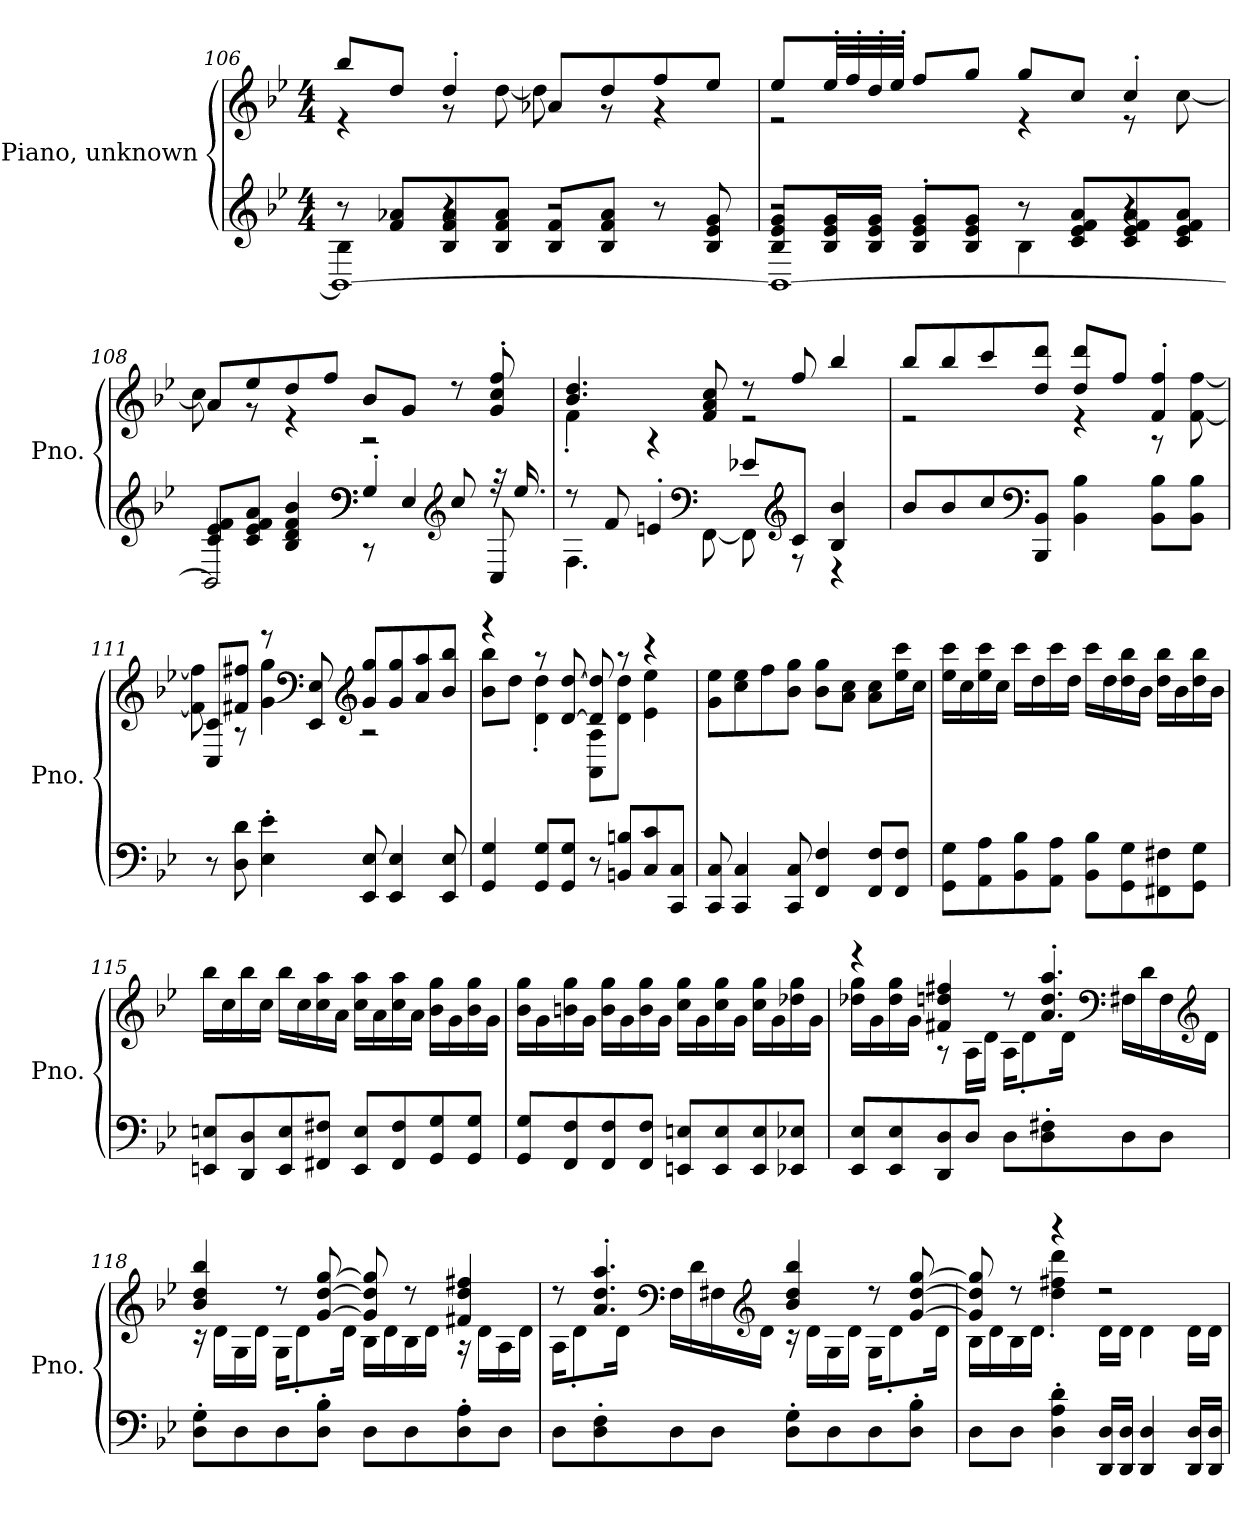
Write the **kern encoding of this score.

**kern	**kern
*part1	*part1
*staff2	*staff1
*I"Piano, unknown	*
*I'Pno.	*
*clefG2	*clefG2
*k[b-e-]	*k[b-e-]
*M4/4	*M4/4
=106	=106
*^	*^
*	*^	*	*
8r	4B-\	1BB-_	8bb-/L	4r
8f/ 8a-X/L	.	.	8dd/J	.
8B-/ 8f/ 8a-/	4r	.	4dd'/	8r
8B-/ 8f/ 8a-/J	.	.	.	[8dd\
8B-/ 8f/L	2r	.	8a-X/L	8dd\]
8B-/ 8f/ 8a-/J	.	.	8dd/	8r
8r	.	.	8ff/	4r
8B-/ 8e-/ 8g/	.	.	8ee-/J	.
=107	=107	=107	=107	=107
8B-/ 8e-/ 8g/L	2r	1BB-_	8ee-/L	2r
16B-/ 16e-/ 16g/L	.	.	32ee-'/LL	.
.	.	.	32ff'/	.
16B-/ 16e-/ 16g/JJ	.	.	32dd'/	.
.	.	.	32ee-'/JJJ	.
8B-/' 8e-/' 8g/'L	.	.	8ff/L	.
8B-/ 8e-/ 8g/J	.	.	8gg/J	.
8r	4B-\	.	8gg/L	4r
8c/ 8e-/ 8f/ 8a/L	.	.	8cc/J	.
8c/ 8e-/ 8f/ 8a/	4r	.	4cc'/	8r
8c/ 8e-/ 8f/ 8a/J	.	.	.	[8cc\
*	*v	*v	*	*
!!LO:LB:g=z	!!
=108	=108	=108	=108
8c/ 8e-/ 8f/L	2BB-/]	8a/L	8cc\]
8c/ 8e-/ 8f/ 8a/J	.	8ee-/	8r
4B-/ 4d/ 4f/ 4b-/	.	8dd/	4r
.	.	8ff/J	.
*clefF4	*	*	*
4G'/	8r	8b-/L	2r
.	4E-/	8g/J	.
*clefG2	*	*	*
8cc/	.	8r	.
32r	8C/	8g/' 8cc/' 8ff/'	.
16.ee-/	.	.	.
=109	=109	=109	=109
8r	4.F\	4.b-/ 4.dd/	4f'\
8f/	.	.	.
4en'/	.	.	4r
*clefF4	*	*	*
.	[8FF\	8f/ 8a/ 8cc/	.
8e-X/L	8FF\]	8r	2r
*clefG2	*	*	*
8c/J	8r	8ff/	.
4B-/ 4b-/	4r	4bb-/	.
*v	*v	*	*
=110	=110	=110
8b-/L	8bb-/L	2r
8b-/	8bb-/	.
8cc/	8ccc/	.
*clefF4	*	*
8BBB-/ 8BB-/J	8dd/ 8ddd/J	.
4BB-\ 4B-\	8dd/ 8ddd/L	4r
.	8ff/J	.
8BB-\ 8B-\L	4f/' 4ff/'	8r
8BB-\ 8B-\J	.	[8f\ [8ff\
!!LO:LB:g=z	!!
=111	=111	=111
8r	8C/ 8c/L	8f\] 8ff\]
8D\ 8d\	8f#X/ 8ff#X/J	8r
4E-\' 4e-\'	8r	4g\ 4gg\
*	*clefF4	*
.	8EE-/ 8E-/	.
*	*clefG2	*
8EE-/ 8E-/	8g/ 8gg/L	2r
4EE-/ 4E-/	8g/ 8gg/	.
.	8a/ 8aa/	.
8EE-/ 8E-/	8b-/ 8bb-/J	.
=112	=112	=112
4GG/ 4G/	4r	8b-\ 8bb-\L
.	.	8dd\J
8GG/ 8G/L	8r	4d\' 4dd\'
8GG/ 8G/J	[8d/ [8dd/	.
8r	8d/] 8dd/]	8AA\ 8A\L
8BBn/ 8Bn/L	8r	8d\ 8dd\J
8C/ 8c/	4r	4e-\ 4ee-\
8CC/ 8C/J	.	.
*	*v	*v
=113	=113
8CC/ 8C/	8g\ 8ee-\L
4CC/ 4C/	8cc\ 8ee-\
.	8ff\
8CC/ 8C/	8b-\ 8gg\J
4FF/ 4F/	8b-\ 8gg\L
.	8a\ 8cc\J
8FF/ 8F/L	8a\ 8cc\L
8FF/ 8F/J	16ee-\ 16ccc\L
.	16cc\JJ
!!LO:LB:g=z
=114	=114
8GG\ 8G\L	16ee-\ 16ccc\LL
.	16cc\
8AA\ 8A\	16ee-\ 16ccc\
.	16cc\JJ
8BB-\ 8B-\	16ccc\LL
.	16dd\
8AA\ 8A\J	16ccc\
.	16dd\JJ
8BB-\ 8B-\L	16ccc\LL
.	16dd\
8GG\ 8G\	16dd\ 16bb-\
.	16b-\JJ
8FF#X\ 8F#X\	16dd\ 16bb-\LL
.	16b-\
8GG\ 8G\J	16dd\ 16bb-\
.	16b-\JJ
=115	=115
8EEn/ 8En/L	16bb-\LL
.	16cc\
8DD/ 8D/	16bb-\
.	16cc\JJ
8EE/ 8E/	16bb-\LL
.	16cc\
8FF#X/ 8F#X/J	16cc\ 16aa\
.	16a\JJ
8EE/ 8E/L	16cc\ 16aa\LL
.	16a\
8FF#/ 8F#/	16cc\ 16aa\
.	16a\JJ
8GG/ 8G/	16b-\ 16gg\LL
.	16g\
8GG/ 8G/J	16b-\ 16gg\
.	16g\JJ
!!LO:LB:g=z
=116	=116
8GG/ 8G/L	16b-\ 16gg\LL
.	16g\
8FF/ 8F/	16bn\ 16gg\
.	16g\JJ
8FF/ 8F/	16b\ 16gg\LL
.	16g\
8FF/ 8F/J	16b\ 16gg\
.	16g\JJ
8EEn/ 8En/L	16cc\ 16gg\LL
.	16g\
8EE/ 8E/	16cc\ 16gg\
.	16g\JJ
8EE/ 8E/	16cc\ 16gg\LL
.	16g\
8EE-X/ 8E-X/J	16dd-X\ 16gg\
.	16g\JJ
=117	=117
*	*^
8EE-/ 8E-/L	4r	16dd-X\ 16gg\LL
.	.	16g\
8EE-/ 8E-/	.	16dd-\ 16gg\
.	.	16g\JJ
8DD/ 8D/	4f#X/ 4ddn/ 4ff#X/	8r
8D/J	.	16A\LL
.	.	16d\JJ
8D\L	8r	16A\KL
.	.	8d'\
8D\' 8F#X\'	4.a/' 4.dd/' 4.aa/'	.
.	.	16d\Jk
*	*clefF4	*
8D\	.	16F#X\LL
.	.	16d\
8D\J	.	16F#\
*	*clefG2	*
.	.	16d\JJ
!!LO:LB:g=z	!!
=118	=118	=118
8D\' 8G\'L	4b-/ 4dd/ 4bb-/	16r
.	.	16d\LL
8D\	.	16G\
.	.	16d\JJ
8D\	8r	16G\KL
.	.	8d'\
8D\' 8B-\'J	[8g/ [8dd/ [8gg/	.
.	.	16d\Jk
8D\L	8g/] 8dd/] 8gg/]	16B-\LL
.	.	16d\
8D\	8r	16B-\
.	.	16d\JJ
8D\' 8A\'	4f#X/ 4dd/ 4ff#X/	16r
.	.	16d\LL
8D\J	.	16A\
.	.	16d\JJ
=119	=119	=119
8D\L	8r	16A\KL
.	.	8d'\
8D\' 8F\'	4.a/' 4.dd/' 4.aa/'	.
.	.	16d\Jk
*	*clefF4	*
8D\	.	16F\LL
.	.	16d\
8D\J	.	16F#X\
*	*clefG2	*
.	.	16d\JJ
8D\' 8G\'L	4b-/ 4dd/ 4bb-/	16r
.	.	16d\LL
8D\	.	16G\
.	.	16d\JJ
8D\	8r	16G\KL
.	.	8d'\
8D\' 8B-\'J	[8g/ [8dd/ [8gg/	.
.	.	16d\Jk
!!LO:PB:g=z	!!
=120	=120	=120
8D\L	8g/] 8dd/] 8gg/]	16B-\LL
.	.	16d\
8D\J	8r	16B-\
.	.	16d\JJ
4D\' 4A\' 4d\'	4r	4dd\' 4ff#X\' 4ddd\'
16DD/ 16D/LL	2r	16d\LL
16DD/ 16D/JJ	.	16d\JJ
4DD/ 4D/	.	4d\
16DD/ 16D/LL	.	16d\LL
16DD/ 16D/JJ	.	16d\JJ
*	*v	*v
=	=
*-	*-
